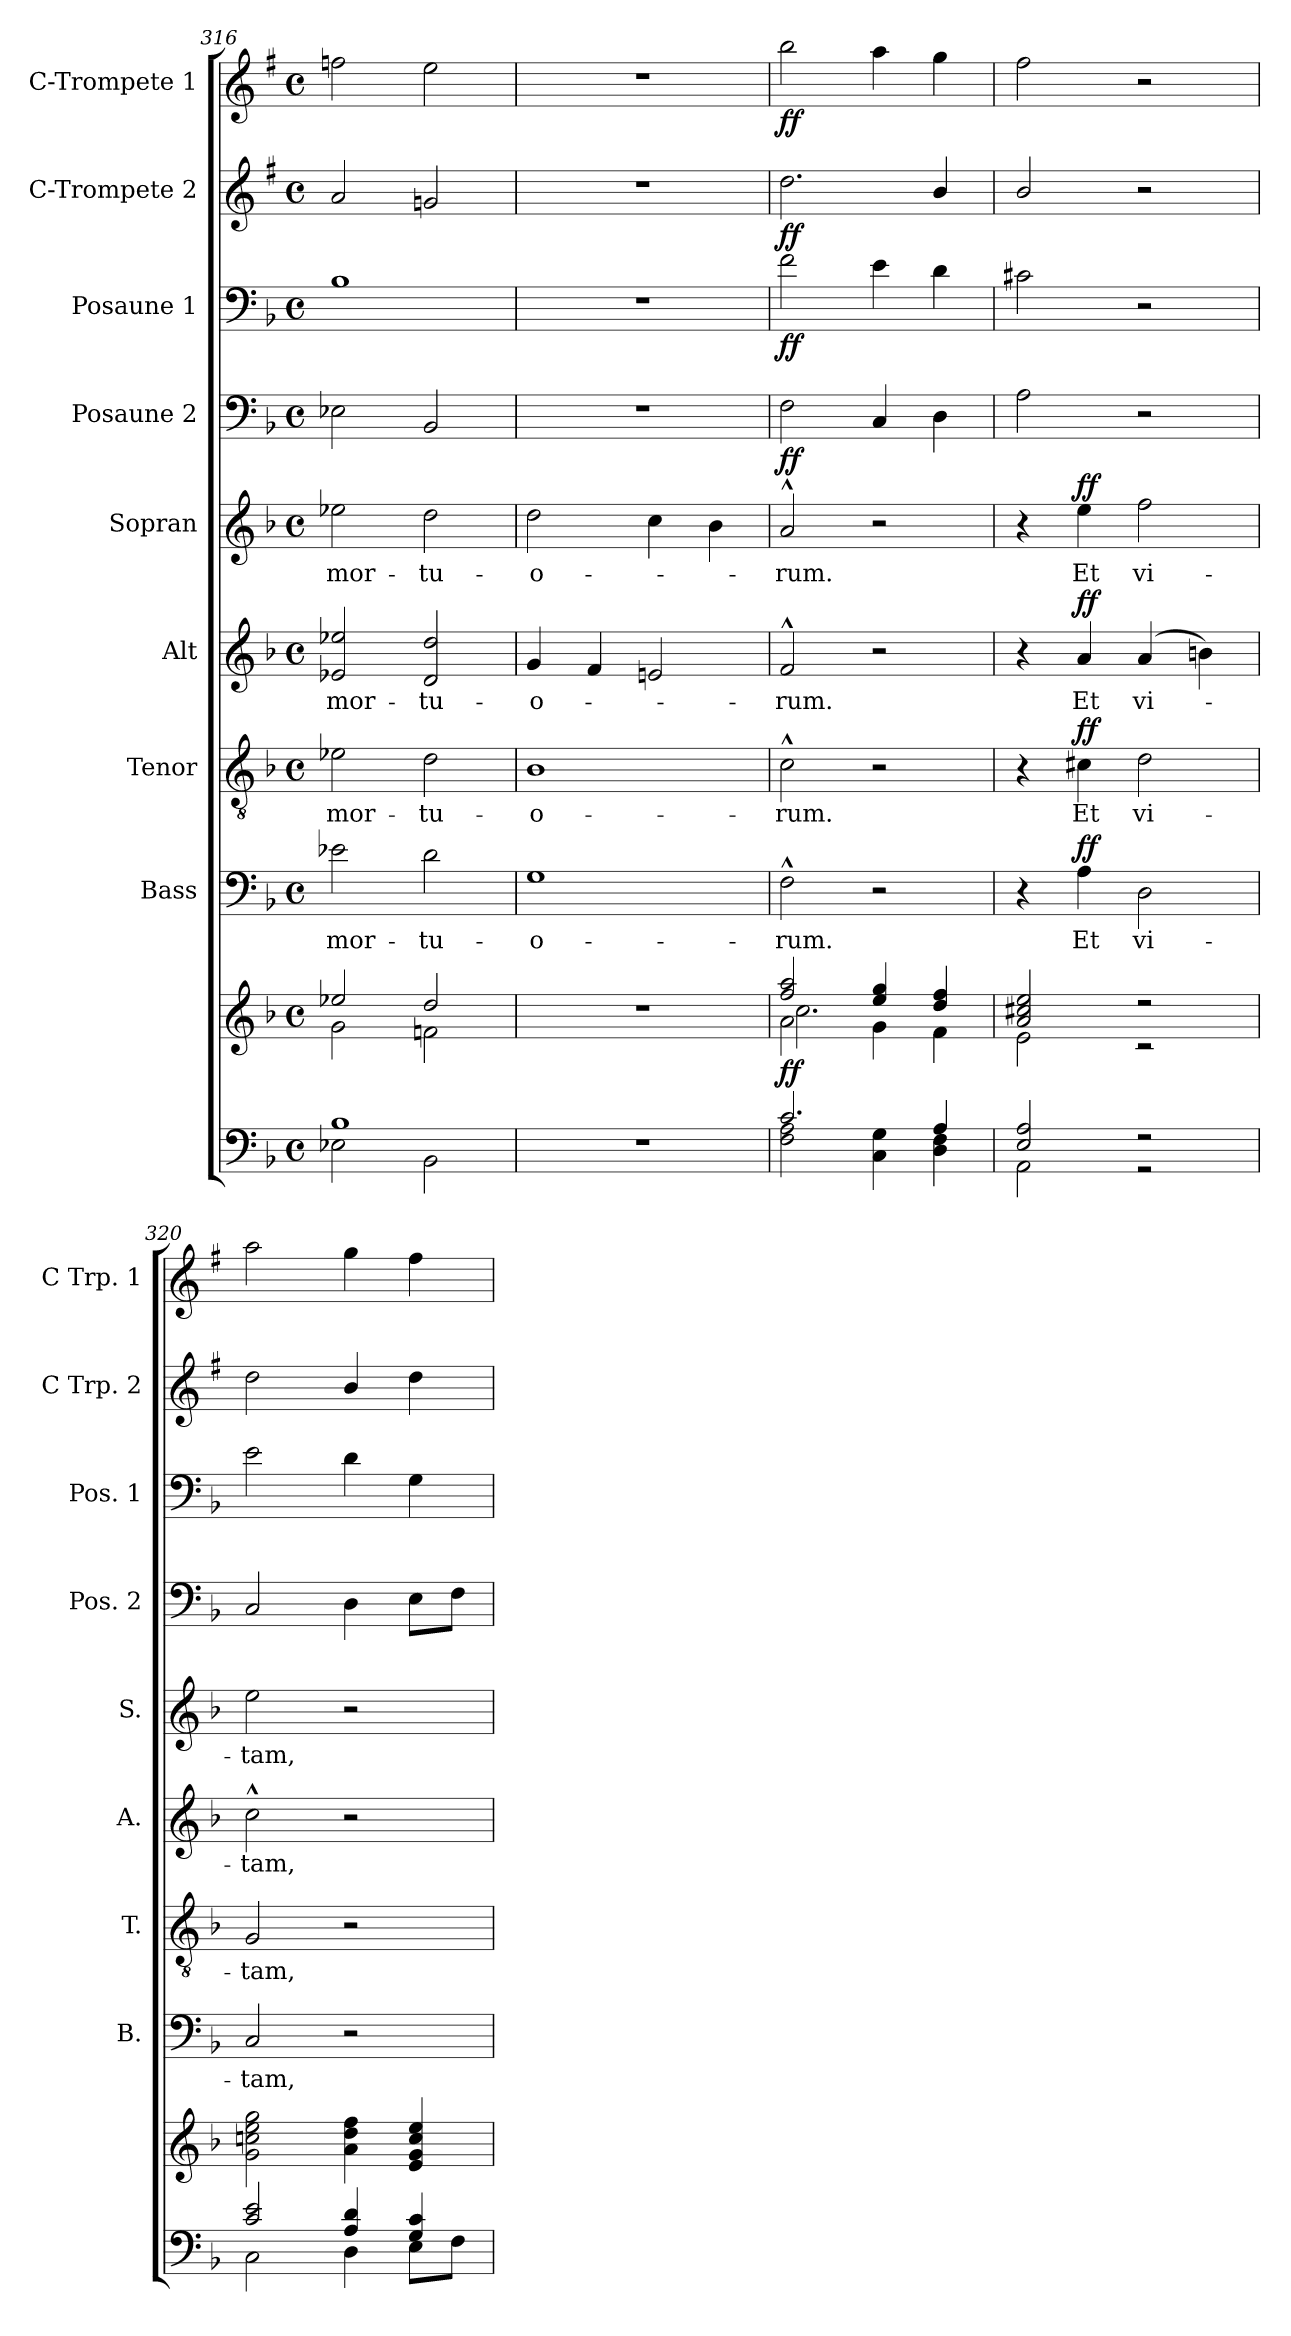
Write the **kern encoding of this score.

**kern	**kern	**dynam	**kern	**text	**dynam	**kern	**text	**dynam	**kern	**text	**dynam	**kern	**text	**dynam	**kern	**dynam	**kern	**dynam	**kern	**dynam	**kern	**dynam
*part9	*part9	*part9	*part8	*part8	*part8	*part7	*part7	*part7	*part6	*part6	*part6	*part5	*part5	*part5	*part4	*part4	*part3	*part3	*part2	*part2	*part1	*part1
*staff10	*staff9	*staff9/10	*staff8	*staff8	*staff8	*staff7	*staff7	*staff7	*staff6	*staff6	*staff6	*staff5	*staff5	*staff5	*staff4	*staff4	*staff3	*staff3	*staff2	*staff2	*staff1	*staff1
*	*	*	*I"Bass	*	*	*I"Tenor	*	*	*I"Alt	*	*	*I"Sopran	*	*	*I"Posaune 2	*	*I"Posaune 1	*	*I"C-Trompete 2	*	*I"C-Trompete 1	*
*	*	*	*I'B.	*	*	*I'T.	*	*	*I'A.	*	*	*I'S.	*	*	*I'Pos. 2	*	*I'Pos. 1	*	*I'C Trp. 2	*	*I'C Trp. 1	*
!!LO:PB:g=z
*clefF4	*clefG2	*	*clefF4	*	*	*clefGv2	*	*	*clefG2	*	*	*clefG2	*	*	*clefF4	*	*clefF4	*	*clefG2	*	*clefG2	*
*	*	*	*	*	*	*	*	*	*	*	*	*	*	*	*	*	*	*	*ITrd1c2	*	*ITrd1c2	*
*k[b-]	*k[b-]	*	*k[b-]	*	*	*k[b-]	*	*	*k[b-]	*	*	*k[b-]	*	*	*k[b-]	*	*k[b-]	*	*k[b-]	*	*k[b-]	*
*F:	*F:	*	*F:	*	*	*F:	*	*	*F:	*	*	*F:	*	*	*F:	*	*F:	*	*F:	*	*F:	*
*M4/4	*M4/4	*	*M4/4	*	*	*M4/4	*	*	*M4/4	*	*	*M4/4	*	*	*M4/4	*	*M4/4	*	*M4/4	*	*M4/4	*
*met(c)	*met(c)	*	*met(c)	*	*	*met(c)	*	*	*met(c)	*	*	*met(c)	*	*	*met(c)	*	*met(c)	*	*met(c)	*	*met(c)	*
=316	=316	=316	=316	=316	=316	=316	=316	=316	=316	=316	=316	=316	=316	=316	=316	=316	=316	=316	=316	=316	=316	=316
*^	*^	*	*	*	*	*	*	*	*	*	*	*	*	*	*	*	*	*	*	*	*	*
!	!	!	!	!	!	!LO:LY:b	!	!	!LO:LY:b	!	!	!LO:LY:b	!	!	!LO:LY:b	!	!	!	!	!	!	!	!	!
1B-	2E-X\	2ee-X/	2g\	.	2e-X\	mor-	.	2e-X\	mor-	.	2e-X/ 2ee-X/	mor-	.	2ee-X\	mor-	.	2E-X\	.	1B-	.	2g/	.	2ee-X\	.
!	!	!	!	!	!	!LO:LY:b	!	!	!LO:LY:b	!	!	!LO:LY:b	!	!	!LO:LY:b	!	!	!	!	!	!	!	!	!
.	2BB-\	2dd/	2fn\	.	2d\	-tu-	.	2d\	-tu-	.	2d/ 2dd/	-tu-	.	2dd\	-tu-	.	2BB-/	.	.	.	2fn/	.	2dd\	.
=317	=317	=317	=317	=317	=317	=317	=317	=317	=317	=317	=317	=317	=317	=317	=317	=317	=317	=317	=317	=317	=317	=317	=317	=317
!	!	!	!	!	!	!LO:LY:b	!	!	!LO:LY:b	!	!	!LO:LY:b	!	!	!LO:LY:b	!	!	!	!	!	!	!	!	!
*v	*v	*	*	*	*	*	*	*	*	*	*	*	*	*	*	*	*	*	*	*	*	*	*	*
*	*v	*v	*	*	*	*	*	*	*	*	*	*	*	*	*	*	*	*	*	*	*	*	*
1r	1r	.	1G	-o-	.	1B-	-o-	.	4g/	-o-	.	2dd\	-o-	.	1r	.	1r	.	1r	.	1r	.
.	.	.	.	.	.	.	.	.	4f/	.	.	.	.	.	.	.	.	.	.	.	.	.
.	.	.	.	.	.	.	.	.	2en/	.	.	4cc\	.	.	.	.	.	.	.	.	.	.
.	.	.	.	.	.	.	.	.	.	.	.	4b-\	.	.	.	.	.	.	.	.	.	.
=318	=318	=318	=318	=318	=318	=318	=318	=318	=318	=318	=318	=318	=318	=318	=318	=318	=318	=318	=318	=318	=318	=318
*^	*^	*	*	*	*	*	*	*	*	*	*	*	*	*	*	*	*	*	*	*	*	*
*	*	*	*^	*	*	*	*	*	*	*	*	*	*	*	*	*	*	*	*	*	*	*	*	*
!	!	!	!	!	!LO:DY:b	!	!LO:LY:b	!	!	!LO:LY:b	!	!	!LO:LY:b	!	!	!LO:LY:b	!	!	!LO:DY:b	!	!LO:DY:b	!	!LO:DY:b	!	!LO:DY:b
2.c/	2F\ 2A\	2ff/ 2aa/	2a\	2.cc\	ff	2F^^>\	-rum.	.	2c^^>\	-rum.	.	2f^^>/	-rum.	.	2a^^>/	-rum.	.	2F\	ff	2f\	ff	2.cc\	ff	2aa\	ff
.	4C\ 4G\	4ee/ 4gg/	4g\	.	.	2r	.	.	2r	.	.	2r	.	.	2r	.	.	4C/	.	4e\	.	.	.	4gg\	.
4A/	4D\ 4F\	4dd/ 4ff/	4f\	4ryy	.	.	.	.	.	.	.	.	.	.	.	.	.	4D\	.	4d\	.	4a/	.	4ff\	.
*	*	*	*v	*v	*	*	*	*	*	*	*	*	*	*	*	*	*	*	*	*	*	*	*	*	*
=319	=319	=319	=319	=319	=319	=319	=319	=319	=319	=319	=319	=319	=319	=319	=319	=319	=319	=319	=319	=319	=319	=319	=319	=319
2E/ 2A/	2AA\	2a/ 2cc#X/ 2ee/	2e\	.	4r	.	.	4r	.	.	4r	.	.	4r	.	.	2A\	.	2c#X\	.	2a/	.	2ee\	.
!	!	!	!	!	!	!LO:LY:b	!LO:DY:a	!	!LO:LY:b	!LO:DY:a	!	!LO:LY:b	!LO:DY:a	!	!LO:LY:b	!LO:DY:a	!	!	!	!	!	!	!	!
.	.	.	.	.	4A\	Et	ff	4c#X\	Et	ff	4a/	Et	ff	4ee\	Et	ff	.	.	.	.	.	.	.	.
!	!	!	!	!	!	!LO:LY:b	!	!	!LO:LY:b	!	!	!LO:LY:b	!	!	!LO:LY:b	!	!	!	!	!	!	!	!	!
2r	2r	2r	2r	.	2D\	vi-	.	2d\	vi-	.	(4a/	vi-	.	2ff\	vi-	.	2r	.	2r	.	2r	.	2r	.
.	.	.	.	.	.	.	.	.	.	.	4bn\)	.	.	.	.	.	.	.	.	.	.	.	.	.
*	*	*v	*v	*	*	*	*	*	*	*	*	*	*	*	*	*	*	*	*	*	*	*	*	*
=320	=320	=320	=320	=320	=320	=320	=320	=320	=320	=320	=320	=320	=320	=320	=320	=320	=320	=320	=320	=320	=320	=320	=320
!	!	!	!	!	!LO:LY:b	!	!	!LO:LY:b	!	!	!LO:LY:b	!	!	!LO:LY:b	!	!	!	!	!	!	!	!	!
2c/ 2e/	2C\	2g\ 2ccn\ 2ee\ 2gg\	.	2C/	-tam,	.	2G/	-tam,	.	2cc^^>\	-tam,	.	2ee\	-tam,	.	2C/	.	2e\	.	2cc\	.	2gg\	.
4A/ 4d/	4D\	4a\ 4dd\ 4ff\	.	2r	.	.	2r	.	.	2r	.	.	2r	.	.	4D\	.	4d\	.	4a/	.	4ff\	.
4G/ 4c/	8E\L	4e/ 4g/ 4cc/ 4ee/	.	.	.	.	.	.	.	.	.	.	.	.	.	8E\L	.	4G\	.	4cc\	.	4ee\	.
.	8F\J	.	.	.	.	.	.	.	.	.	.	.	.	.	.	8F\J	.	.	.	.	.	.	.
*v	*v	*	*	*	*	*	*	*	*	*	*	*	*	*	*	*	*	*	*	*	*	*	*
=	=	=	=	=	=	=	=	=	=	=	=	=	=	=	=	=	=	=	=	=	=	=
*-	*-	*-	*-	*-	*-	*-	*-	*-	*-	*-	*-	*-	*-	*-	*-	*-	*-	*-	*-	*-	*-	*-
